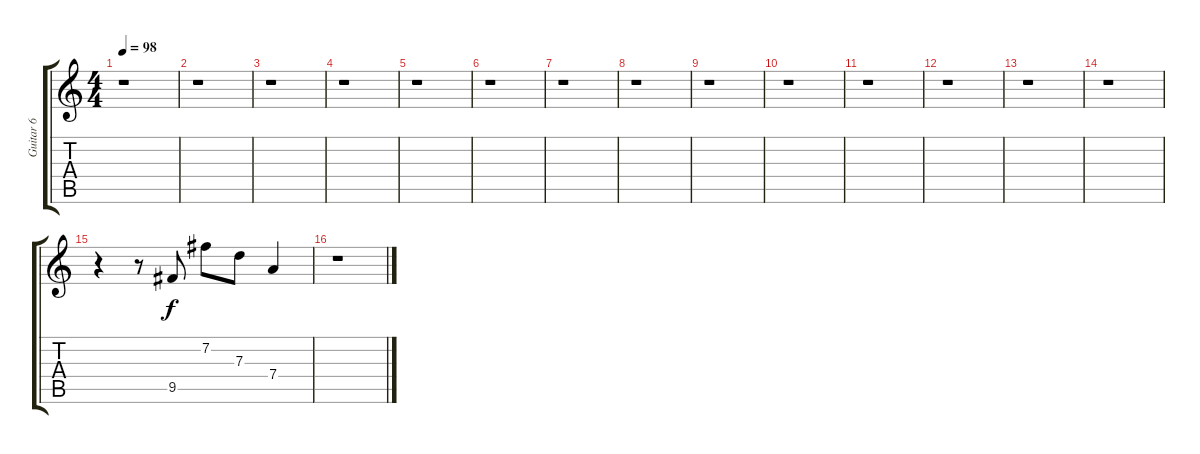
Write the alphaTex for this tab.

\track ("Guitar 6" "Guitar 6") {instrument electricguitarclean}
\staff {score tabs}
\tuning (E4 B3 G3 D3 A2 E2) {hide}
\ts (4 4)
\tempo 98
\clef g2
\ks c
r.1{dy f} |
r.1 |
r.1 |
r.1 |
r.1 |
r.1 |
r.1 |
r.1 |
r.1 |
r.1 |
r.1 |
r.1 |
r.1 |
r.1 |
r.4 r.8 9.5.8 7.2.8 7.3.8 7.4.4 |
r.1
